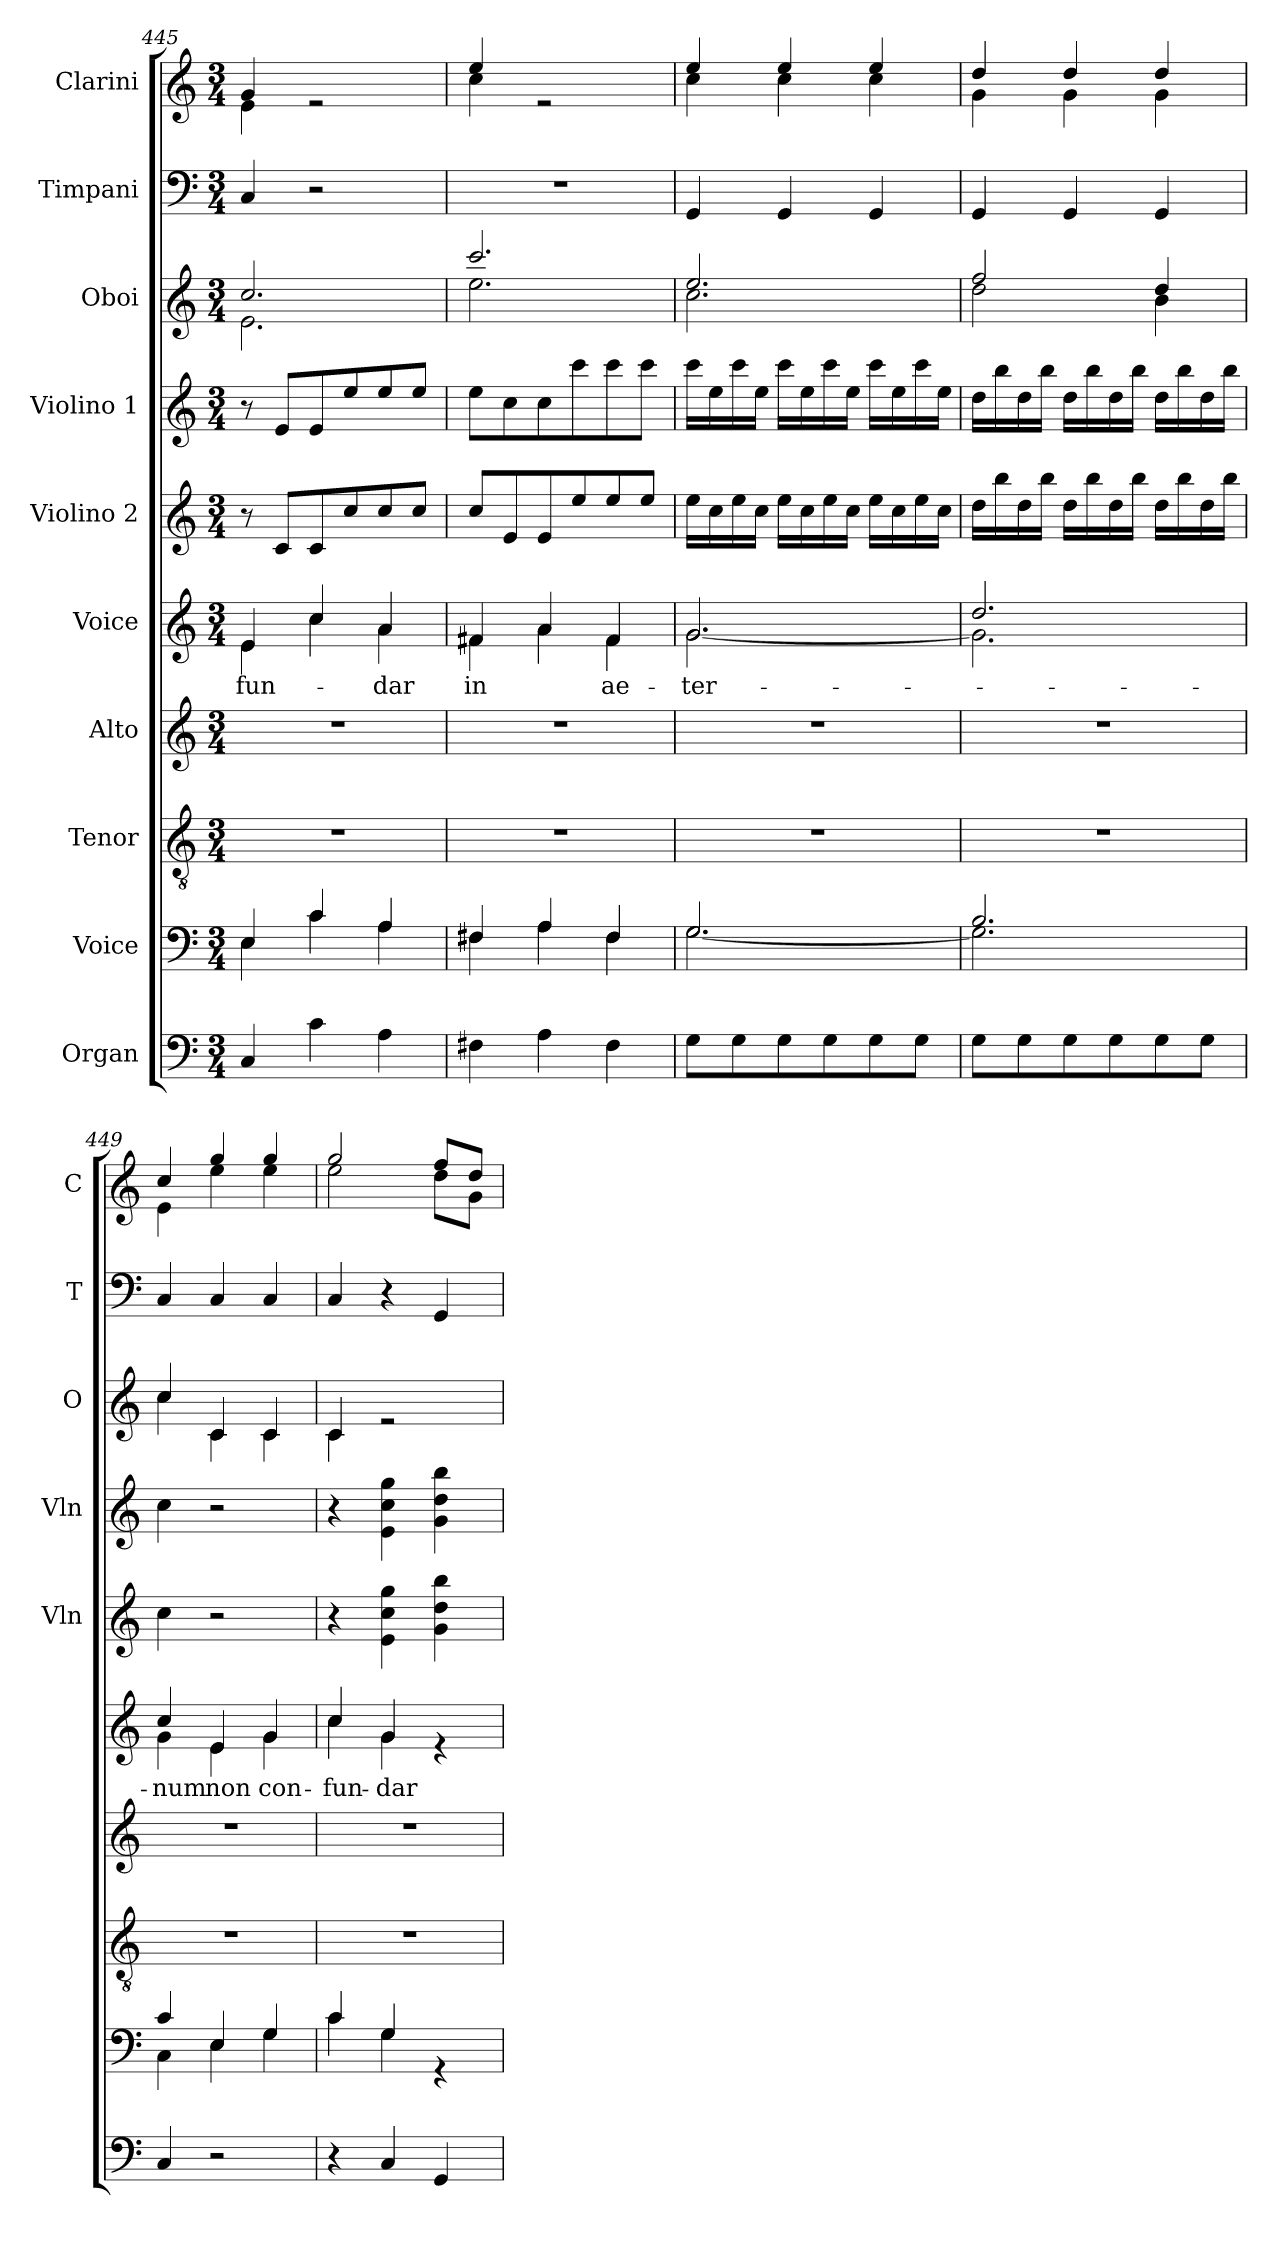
**kern	**kern	**kern	**kern	**kern	**text	**kern	**kern	**kern	**kern	**kern
*part10	*part9	*part8	*part7	*part6	*part6	*part5	*part4	*part3	*part2	*part1
*staff10	*staff9	*staff8	*staff7	*staff6	*staff6	*staff5	*staff4	*staff3	*staff2	*staff1
*I"Organ	*I"Voice	*I"Tenor	*I"Alto	*I"Voice	*	*I"Violino 2	*I"Violino 1	*I"Oboi	*I"Timpani	*I"Clarini
*	*	*	*	*	*	*I'Vln	*I'Vln	*I'O	*I'T	*I'C
*clefF4	*clefF4	*clefGv2	*clefG2	*clefG2	*	*clefG2	*clefG2	*clefG2	*clefF4	*clefG2
*k[]	*k[]	*k[]	*k[]	*k[]	*	*k[]	*k[]	*k[]	*k[]	*k[]
*M3/4	*M3/4	*M3/4	*M3/4	*M3/4	*	*M3/4	*M3/4	*M3/4	*M3/4	*M3/4
=445	=445	=445	=445	=445	=445	=445	=445	=445	=445	=445
*	*^	*	*	*	*	*	*	*	*	*
!	!	!	!	!	!	!LO:LY:b	!	!	!	!	!
*	*	*	*	*	*^	*	*	*	*^	*	*^
4C/	4E/	4E\	2.r	2.r	4e/	4e\	-fun-	8r	8r	2.cc/	2.e\	4C/	4g/	4e\
.	.	.	.	.	.	.	.	8c/L	8e/L	.	.	.	.	.
4c\	4c/	4c\	.	.	4cc/	4cc\	.	8c/	8e/	.	.	2r	2re	2ryy
.	.	.	.	.	.	.	.	8cc/	8ee/	.	.	.	.	.
!	!	!	!	!	!	!	!LO:LY:b	!	!	!	!	!	!	!
4A\	4A/	4A\	.	.	4a/	4a\	-dar	8cc/	8ee/	.	.	.	.	.
.	.	.	.	.	.	.	.	8cc/J	8ee/J	.	.	.	.	.
!!LO:PB:g=z	!!
=446	=446	=446	=446	=446	=446	=446	=446	=446	=446	=446	=446	=446	=446	=446
!	!	!	!	!	!	!	!LO:LY:b	!	!	!	!	!	!	!
4F#X\	4F#X/	4F#\	2.r	2.r	4f#X/	4f#\	in	8cc/L	8ee\L	2.ccc/	2.ee\	2.r	4ee/	4cc\
.	.	.	.	.	.	.	.	8e/	8cc\	.	.	.	.	.
4A\	4A/	4A\	.	.	4a/	4a\	.	8e/	8cc\	.	.	.	2re	2ryy
.	.	.	.	.	.	.	.	8ee/	8ccc\	.	.	.	.	.
!	!	!	!	!	!	!	!LO:LY:b	!	!	!	!	!	!	!
4F#\	4F#/	4F#\	.	.	4f#/	4f#\	ae-	8ee/	8ccc\	.	.	.	.	.
.	.	.	.	.	.	.	.	8ee/J	8ccc\J	.	.	.	.	.
=447	=447	=447	=447	=447	=447	=447	=447	=447	=447	=447	=447	=447	=447	=447
!	!	!	!	!	!	!	!LO:LY:b	!	!	!	!	!	!	!
8G\L	2.G/	[2.G\	2.r	2.r	2.g/	[2.g\	-ter-	16ee\LL	16ccc\LL	2.ee/	2.cc\	4GG/	4ee/	4cc\
.	.	.	.	.	.	.	.	16cc\	16ee\	.	.	.	.	.
8G\	.	.	.	.	.	.	.	16ee\	16ccc\	.	.	.	.	.
.	.	.	.	.	.	.	.	16cc\JJ	16ee\JJ	.	.	.	.	.
8G\	.	.	.	.	.	.	.	16ee\LL	16ccc\LL	.	.	4GG/	4ee/	4cc\
.	.	.	.	.	.	.	.	16cc\	16ee\	.	.	.	.	.
8G\	.	.	.	.	.	.	.	16ee\	16ccc\	.	.	.	.	.
.	.	.	.	.	.	.	.	16cc\JJ	16ee\JJ	.	.	.	.	.
8G\	.	.	.	.	.	.	.	16ee\LL	16ccc\LL	.	.	4GG/	4ee/	4cc\
.	.	.	.	.	.	.	.	16cc\	16ee\	.	.	.	.	.
8G\J	.	.	.	.	.	.	.	16ee\	16ccc\	.	.	.	.	.
.	.	.	.	.	.	.	.	16cc\JJ	16ee\JJ	.	.	.	.	.
=448	=448	=448	=448	=448	=448	=448	=448	=448	=448	=448	=448	=448	=448	=448
8G\L	2.B/	2.G\]	2.r	2.r	2.dd/	2.g\]	.	16dd\LL	16dd\LL	2ff/	2dd\	4GG/	4dd/	4g\
.	.	.	.	.	.	.	.	16bb\	16bb\	.	.	.	.	.
8G\	.	.	.	.	.	.	.	16dd\	16dd\	.	.	.	.	.
.	.	.	.	.	.	.	.	16bb\JJ	16bb\JJ	.	.	.	.	.
8G\	.	.	.	.	.	.	.	16dd\LL	16dd\LL	.	.	4GG/	4dd/	4g\
.	.	.	.	.	.	.	.	16bb\	16bb\	.	.	.	.	.
8G\	.	.	.	.	.	.	.	16dd\	16dd\	.	.	.	.	.
.	.	.	.	.	.	.	.	16bb\JJ	16bb\JJ	.	.	.	.	.
8G\	.	.	.	.	.	.	.	16dd\LL	16dd\LL	4dd/	4b\	4GG/	4dd/	4g\
.	.	.	.	.	.	.	.	16bb\	16bb\	.	.	.	.	.
8G\J	.	.	.	.	.	.	.	16dd\	16dd\	.	.	.	.	.
.	.	.	.	.	.	.	.	16bb\JJ	16bb\JJ	.	.	.	.	.
=449	=449	=449	=449	=449	=449	=449	=449	=449	=449	=449	=449	=449	=449	=449
!	!	!	!	!	!	!	!LO:LY:b	!	!	!	!	!	!	!
4C/	4c/	4C\	2.r	2.r	4cc/	4g\	-num	4cc\	4cc\	4cc/	4cc\	4C/	4cc/	4e\
!	!	!	!	!	!	!	!LO:LY:b	!	!	!	!	!	!	!
2r	4E/	4E\	.	.	4e/	4e\	non	2r	2r	4c/	4c\	4C/	4gg/	4ee\
!	!	!	!	!	!	!	!LO:LY:b	!	!	!	!	!	!	!
.	4G/	4G\	.	.	4g/	4g\	con-	.	.	4c/	4c\	4C/	4gg/	4ee\
=450	=450	=450	=450	=450	=450	=450	=450	=450	=450	=450	=450	=450	=450	=450
!	!	!	!	!	!	!	!LO:LY:b	!	!	!	!	!	!	!
4r	4c/	4c\	2.r	2.r	4cc/	4cc\	-fun-	4r	4r	4c/	4c\	4C/	2gg/	2ee\
!	!	!	!	!	!	!	!LO:LY:b	!	!	!	!	!	!	!
4C/	4G/	4G\	.	.	4g/	4g\	-dar	4e\ 4cc\ 4gg\	4e\ 4cc\ 4gg\	2re	2ryy	4r	.	.
4GG/	4rGG	4ryy	.	.	4re	4ryy	.	4g\ 4dd\ 4bb\	4g\ 4dd\ 4bb\	.	.	4GG/	8ff/L	8dd\L
.	.	.	.	.	.	.	.	.	.	.	.	.	8dd/J	8g\J
*	*v	*v	*	*	*v	*v	*	*	*	*v	*v	*	*v	*v
=	=	=	=	=	=	=	=	=	=	=
*-	*-	*-	*-	*-	*-	*-	*-	*-	*-	*-
